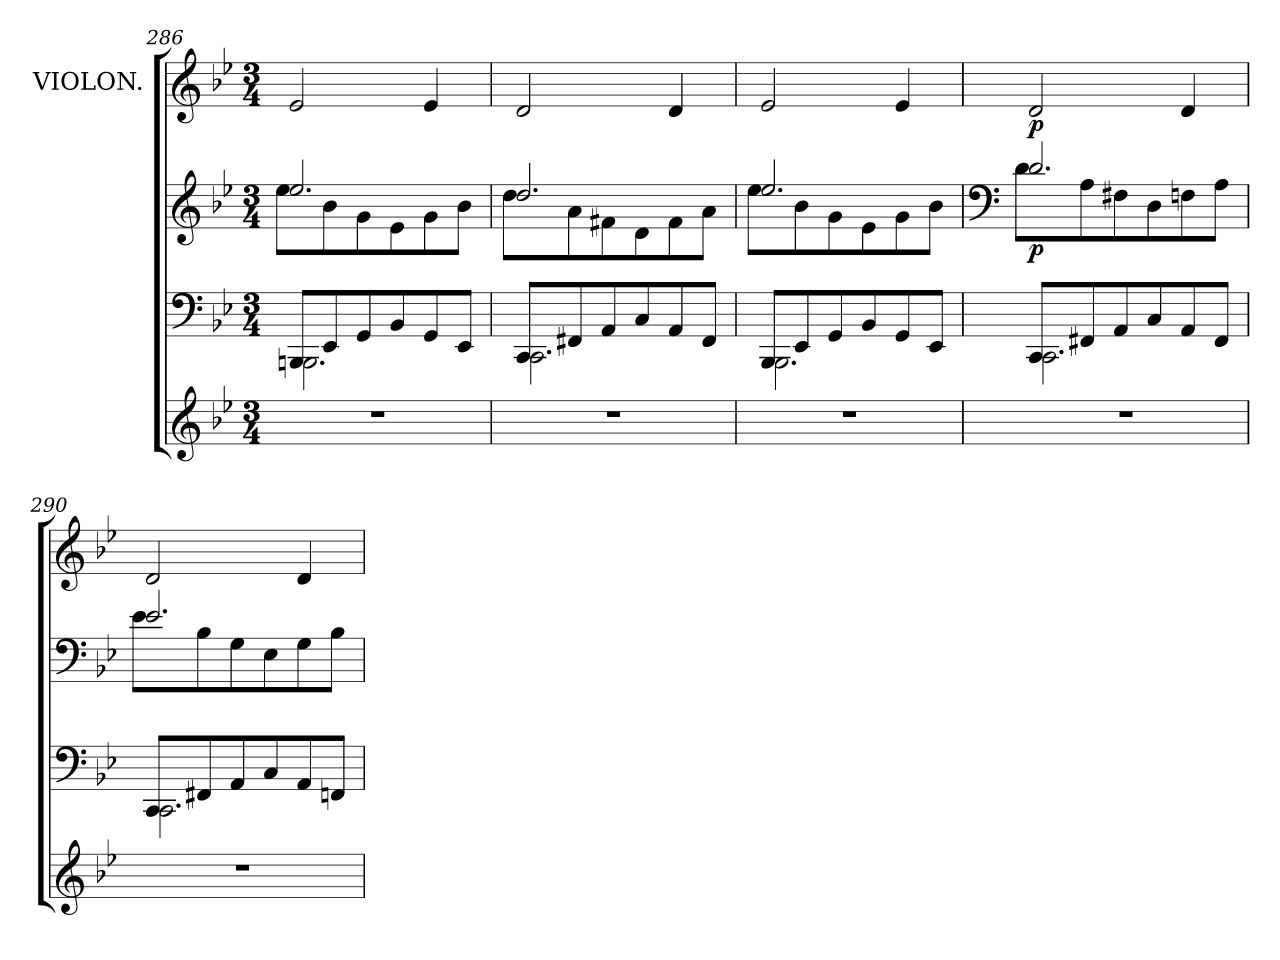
**kern	**kern	**kern	**dynam	**kern	**dynam
*part3	*part2	*part2	*part2	*part1	*part1
*staff4	*staff3	*staff2	*staff2/3	*staff1	*staff1
*	*	*	*	*I"VIOLON.	*
*clefG2	*clefF4	*clefG2	*	*clefG2	*
*k[b-e-]	*k[b-e-]	*k[b-e-]	*	*k[b-e-]	*
*B-:	*B-:	*B-:	*	*B-:	*
*M3/4	*M3/4	*M3/4	*	*M3/4	*
=286	=286	=286	=286	=286	=286
!LO:N:vis=1	!	!	!	!	!
*	*^	*^	*	*	*
2.r	8BBB/L	(<2.BBB\	2.ee-/	8ee-\L	.	2e-/	.
.	8EE-/	.	.	8b-\	.	.	.
.	8GG/	.	.	8g\	.	.	.
.	8BB-/	.	.	8e-\	.	.	.
.	8GG/	.	.	8g\	.	4e-/	.
.	8EE-/J	.	.	8b-\J	.	.	.
=287	=287	=287	=287	=287	=287	=287	=287
!LO:N:vis=1	!	!	!	!	!	!	!
2.r	8CC/L	(<2.CC\	2.dd/	8dd\L	.	2d/	.
.	8FF#X/	.	.	8a\	.	.	.
.	8AA/	.	.	8f#X\	.	.	.
.	8C/	.	.	8d\	.	.	.
.	8AA/	.	.	8f#\	.	4d/	.
.	8FF#/J	.	.	8a\J)	.	.	.
!!LO:LB:g=z
=288	=288	=288	=288	=288	=288	=288	=288
!LO:N:vis=1	!	!	!	!	!	!	!
2.r	8BBB-/L	(<2.BBB-\	2.ee-/	8ee-\L	.	2e-/	.
.	8EE-/	.	.	8b-\	.	.	.
.	8GG/	.	.	8g\	.	.	.
.	8BB-/	.	.	8e-\	.	.	.
.	8GG/	.	.	8g\	.	4e-/	.
.	8EE-/J	.	.	8b-\J)	.	.	.
=289	=289	=289	=289	=289	=289	=289	=289
*	*	*	*clefF4	*	*	*	*
!LO:N:vis=1	!	!	!	!	!LO:DY:b	!	!LO:DY:b
2.r	8CC/L	(<2.CC\	2.d/	8d\L	p	2d/	p
.	8FF#X/	.	.	8A\	.	.	.
.	8AA/	.	.	8F#X\	.	.	.
.	8C/	.	.	8D\	.	.	.
.	8AA/	.	.	8Fn\	.	4d/	.
.	8FF#/J	.	.	8A\J)	.	.	.
=290	=290	=290	=290	=290	=290	=290	=290
!LO:N:vis=1	!	!	!	!	!	!	!
2.r	8CC/L	2.CC\	2.e-/	8e-\L	.	2d/	.
.	8FF#X/	.	.	8B-\	.	.	.
.	8AA/	.	.	8G\	.	.	.
.	8C/	.	.	8E-\	.	.	.
.	8AA/	.	.	8G\	.	4d/	.
.	8FFn/J	.	.	8B-\J)	.	.	.
*	*v	*v	*	*	*	*	*
*	*	*v	*v	*	*	*
=	=	=	=	=	=
*-	*-	*-	*-	*-	*-
